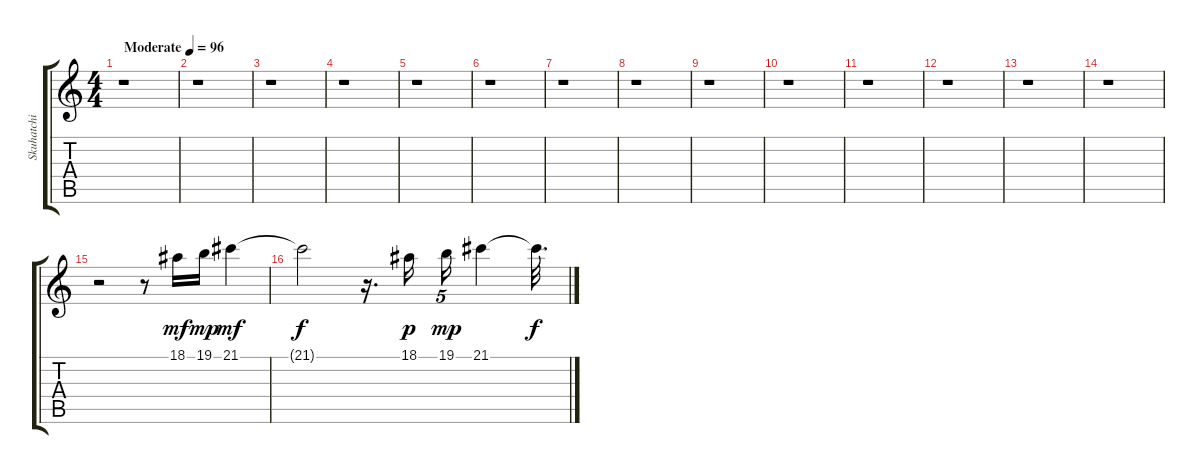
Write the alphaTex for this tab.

\track ("Skuhatchi" "Skuhatchi") {instrument shakuhachi}
\staff {score tabs}
\tuning (E4 B3 G3 D3 A2 E2) {hide}
\ts (4 4)
\tempo (96 "Moderate")
\clef g2
\ks c
r.1{dy mf instrument shakuhachi} |
r.1 |
r.1 |
r.1 |
r.1 |
r.1 |
r.1 |
r.1 |
r.1 |
r.1 |
r.1 |
r.1 |
r.1 |
r.1 |
r.2 r.8 18.1.16{volume 13} 19.1.16{dy mp} 21.1.4{dy mf} |
21.1{t}.2{dy f} r.16{d} 18.1.16{dy p} 19.1.16{tu (5 4) dy mp} 21.1.4 21.1{t}.32{d dy f}
